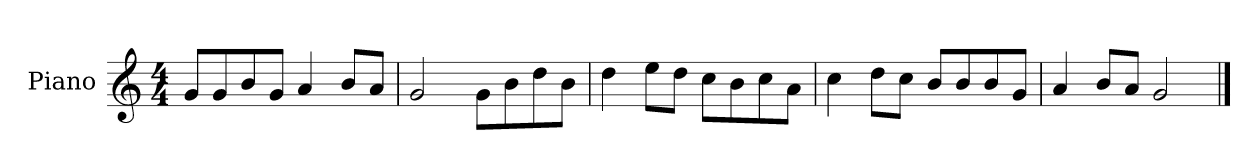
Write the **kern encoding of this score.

**kern
*part1
*staff1
*I"Piano
*I'P-no
*clefG2
*k[]
*M4/4
*MM90
=1
8g/L
8g/
8b/
8g/J
4a/
8b/L
8a/J
=2
2g/
8g\L
8b\
8dd\
8b\J
=3
4dd\
8ee\L
8dd\J
8cc\L
8b\
8cc\
8a\J
=4
4cc\
8dd\L
8cc\J
8b/L
8b/
8b/
8g/J
=5
4a/
8b/L
8a/J
2g/
==
*-
